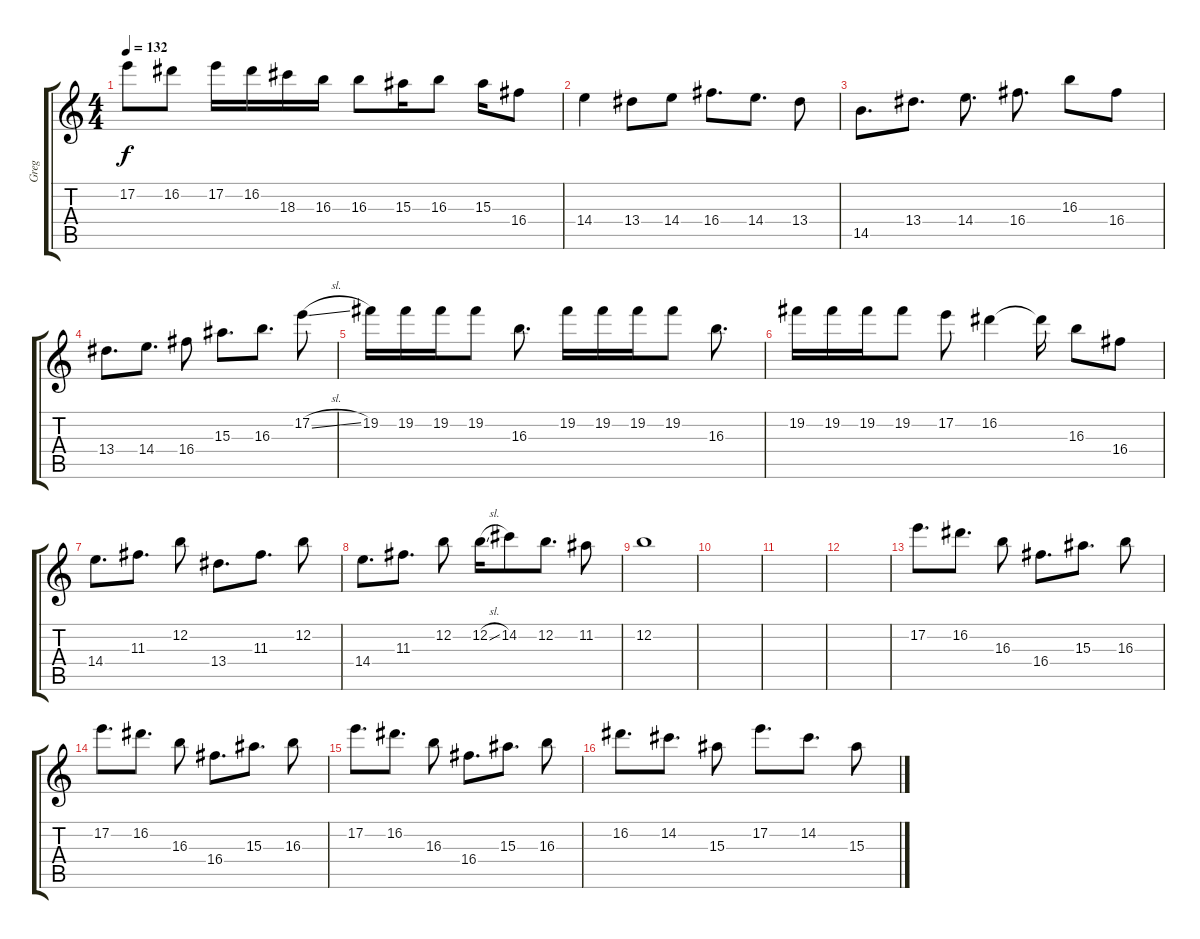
\track ("Greg" "Greg") {instrument distortionguitar}
\staff {score tabs}
\tuning (E4 B3 G3 D3 A2 E2) {hide}
\ts (4 4)
\tempo 132
\clef g2
\ks c
17.2.8{dy f} 16.2.8 17.2.16 16.2.16 18.3.16 16.3.16 16.3.8 15.3.16 16.3.8 15.3.16 16.4.8 |
14.4.4 13.4.8 14.4.8 16.4.8{d} 14.4.8{d} 13.4.8 |
14.5.8{d} 13.4.8{d} 14.4.8{d} 16.4.8{d} 16.3.8 16.4.8 |
13.4.8{d} 14.4.8{d} 16.4.8 15.3.8{d} 16.3.8{d} 17.2{sl}.8 |
19.2.16 19.2.16 19.2.16 19.2.8 16.3.8{d} 19.2.16 19.2.16 19.2.16 19.2.8 16.3.8{d} |
19.2.16 19.2.16 19.2.16 19.2.8 17.2.8 16.2.4 16.2{t}.16 16.3.8 16.4.8 |
14.4.8{d} 11.3.8{d} 12.2.8 13.4.8{d} 11.3.8{d} 12.2.8 |
14.4.8{d} 11.3.8{d} 12.2.8 12.2{sl}.16 14.2.8 12.2.8{d} 11.2.8 |
12.2.1 |
|
|
|
17.2.8{d} 16.2.8{d} 16.3.8 16.4.8{d} 15.3.8{d} 16.3.8 |
17.2.8{d} 16.2.8{d} 16.3.8 16.4.8{d} 15.3.8{d} 16.3.8 |
17.2.8{d} 16.2.8{d} 16.3.8 16.4.8{d} 15.3.8{d} 16.3.8 |
16.2.8{d} 14.2.8{d} 15.3.8 17.2.8{d} 14.2.8{d} 15.3.8
